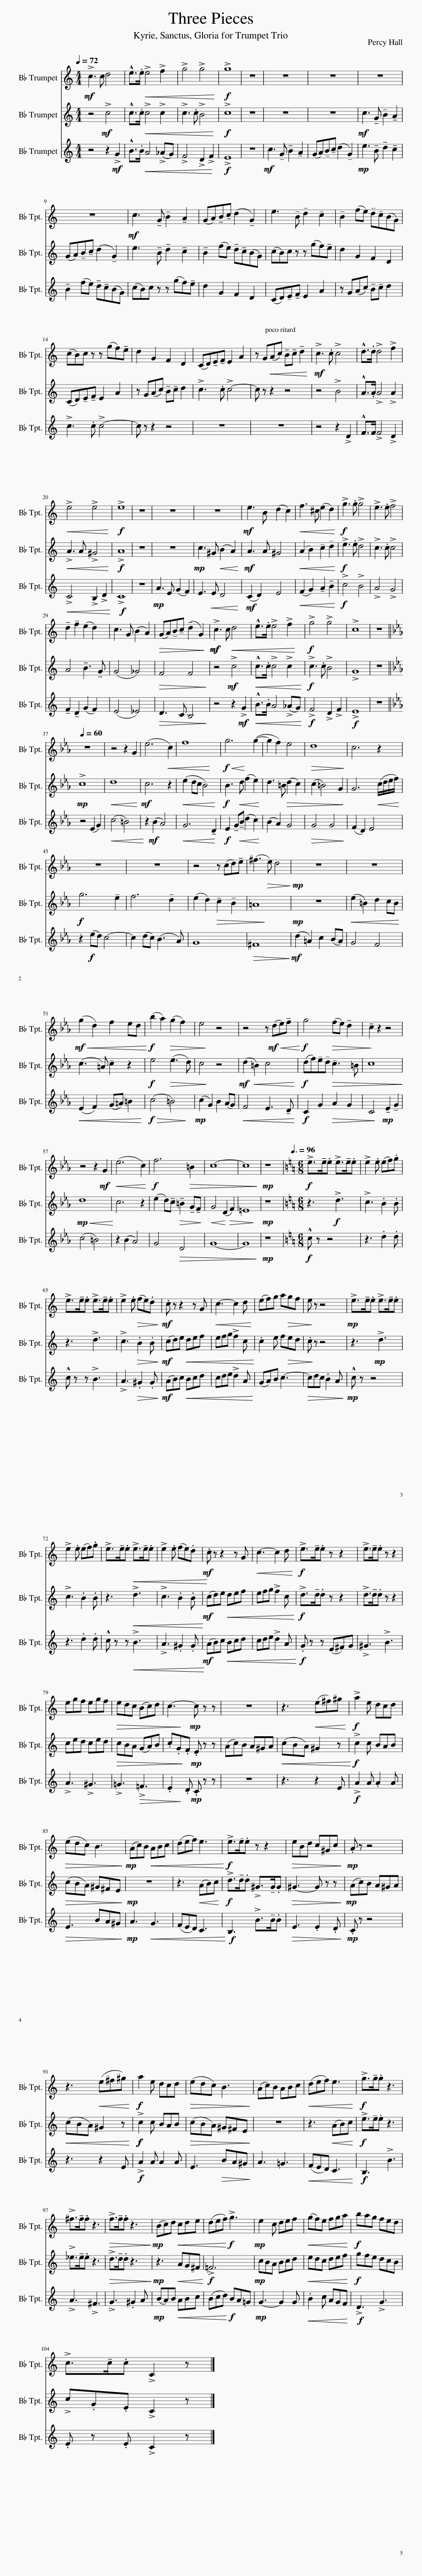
X:1
%%score 1 2 3
L:1/8
Q:1/4=72
M:4/4
I:linebreak $
K:none
V:1 treble transpose=-2
V:2 treble transpose=-2
V:3 treble transpose=-2
V:1
[K:C]!mf! !>!c3 c d4 | !^!e>.e!<(! !>!e4 !>!f2!<)! | !>!g4 !>!g4 |!f! !>!g8 | z8 | %5
 z8 | z8 | z8 |$ z8 |!mf! c3 !tenuto!G !tenuto!B2 !tenuto!A2 | %10
 (GA)!tenuto!B!tenuto!c (d2 !tenuto!G2) | e3 !tenuto!B !tenuto!d2 !tenuto!c2 | !tenuto!B2 (fe) !tenuto!d!tenuto!c(BG) |$ (cB)c z z (gf)!tenuto!e | d2 G2 F2 D2 | %15
 (CD)!tenuto!E!tenuto!F E2 A2 | z G!<(!(Ac) !tenuto!B!tenuto!c !tenuto!d2!<)! |!mf! !>!c3 .c !>!c4 | !^!d>.d !>!d4 !>!f2 |$!<(! !>!e4 !>!e4!<)! | %20
!f! !>!e8 | z8 | z8 | z8 |!mf! e3 B (d2 c2) | %25
!<(! f3 ^c (e2 d2)!<)! |!f! !>!g3 .g !>!g4 | !>!e3 .e !>!f4 |$ !tenuto!d2 !tenuto!f2 (e2 d2) | c3 G (B2 A2) | %30
!>(! (GA)!tenuto!B!tenuto!c (!tenuto!d2 G2)!>)! |!mf!!mf! !>!c3 c!<(! d4!<)! | !^!e>.e !>!e4 !>!f2 |!f! !>!g4 !>!g4 | !>!c8 | %35
 z8 ||$[K:Eb][Q:1/4=60] z8 | z4 z2 G2 | (e6!<(! c2)!<)! | f8 | %40
!f!!<(! g6 (g2-!<)! | g2 f2) e4 |!>(! d8!>)! | c6 z2 |$ z8 | %45
 z8 | z4 z (cd)!tenuto!e | (^f3!>(! e) d4!>)! |!mp! z8 | z8 |$ %50
!mf!!<(! (g2 d2) f2 ed!<)! |!f! (b2 a2)!>(! (g2 f2)!>)! | e4 z4 | z4 z!mf!!<(! (de)!tenuto!f!<)! |!f! g4!>(! (fe) !tenuto!d2!>)! | %55
 !tenuto!c2 z2 z4 |$ z4 z2!mf! G2 |!<(! (e6 c2)!<)! |!f! f6!>(! =B2!>)! | c8- | %60
 c8 |!mp! z8 |[K:C][M:6/8][Q:3/8=96]!f! !>!e>!tenuto!e.e !>!e>!tenuto!e.e | !>!e2 .e (ef).g |$ !>!e>!tenuto!e.e !>!e>!tenuto!e.e | %65
 !>!e2 .e!>(! (fe).d!>)! |!mf! .c z z2 z G |!<(! c3- c2 d!<)! | (ef)g a!>(!gf!>)! | e z z4 | %70
!mp! !>!e>!tenuto!e.e !>!e>!tenuto!e.e |$ !>!e2 .e (ef).g | !>!e>!tenuto!e.e!<(! !>!e>!tenuto!e.e!<)! | !>!e2 .e (fe).d |!mf! .c z z2 z G | %75
!<(! c3- c2 d!<)! |!f! !>!e>!tenuto!e.e z z2 | !>!e>!tenuto!e.e z z2 |$ egf egf |!>(! edc (Bc)d!>)! | %80
 c3-!mp! c z z | z6 | z3!<(! (e^f)^g!<)! |!f! !>!a2 e dcd |$!>(! (edc) B3!>)! | %85
!mp! (Ac)B!<(! ABc!<)! | (def) e3 |!f! !>!e>!tenuto!e.e z z2 |!>(! eBd c^Gc!>)! |!mp! .A z z4 |$ %90
 z3!<(! (e^f^g)!<)! |!f! a2 e dcd |!>(! (edc) B3!>)! | (Ac)B ABc |!<(! (def) e3!<)! | %95
!f! !>!g>!tenuto!g.g z3 |$ !>!^f>!tenuto!f.f z3 |!>(! !>!f>!tenuto!f.f z3!>)! |!mp! (Bc)d!<(! cde!<)! | (def)!f! !>!g3 | %100
!mp! e2 c def |!<(! (gf)e fga!<)! |!f! bag fed |$ !>!c>!tenuto!c.c !>!C2 z |] %104
V:2
[K:C] z4!mf! !>!c4 | !^!c>.c!<(! !>!c4 !>!c2!<)! | !>!c3 .c !>!B4 |!f! !>!c8 | z8 | %5
 z8 | z8 |!mf! c3 !tenuto!G !tenuto!B2 !tenuto!A2 |$ (GA)!tenuto!B!tenuto!c (d2 !tenuto!G2) | e3 !tenuto!B !tenuto!d2 !tenuto!c2 | %10
 !tenuto!B2 (fe) !tenuto!d!tenuto!c(BG) | (cB)c z z (gf)!tenuto!e | d2 G2 F2 D2 |$ (CD)!tenuto!E!tenuto!F E2 A2 | z G(Ac) !tenuto!B!tenuto!c d2 | %15
 !>!c3 .c !>!c4- | c z z2 z4 | z4 !>!B4 | !^!A>.A !>!A4 !>!A2 |$!<(! !>!A3 A !>!^G4!<)! | %20
!f! !>!A8 | z8 | z8 |!mp! c3 ^G!<(! (B2 A2)!<)! |!mf! A3 A ^G4 | %25
!<(! (A2 B2) !tenuto!c2 !tenuto!d2!<)! |!f! !>!e3 .e !>!d4 | !>!c3 .c !>!c4 |$ A4 !tenuto!B3 !tenuto!G | (G4 _G4) | %30
!>(! F4 F4!>)! | z4!mf! !>!c4 |!<(! !^!c>.c !>!c4 !>!c2!<)! |!f! !>!c3 .c !>!B4 | !>!G8 | %35
 z8 ||$[K:Eb]!mp! !>!c8 |!<(! d8!<)! |!mf! c6 z2 |!<(! (e2 dc B4)!<)! | %40
!f! B3!<(! d (f2 e2)!<)! | d3 =B!>(! (d2 c2)!>)! | (c2 =B4) G2 | G6!<(! (c/d/e/f/)!<)! |$!f! g6 !tenuto!e2 | %45
 f6 !tenuto!d2 | (e2 d2)!>(! !tenuto!c2 !tenuto!B2!>)! | =A8 |!mp! z8 |!<(! (e2 =B2) d2 cB!<)! |$ %50
 (c3 =A) !tenuto!c2 z2 |!f! e4!>(! (e3 d)!>)! | c4 z4 |!mf! (d2!<(! =B2) c4!<)! |!f! (df)!tenuto!e!tenuto!d!>(! !tenuto!c3 =B!>)! | %55
 c8 |$!mp!!<(! d8!<)! | c6 z2 | (e2 d)!tenuto!c!>(! !tenuto!=B2 !tenuto!G!tenuto!F!>)! |!<(! G4 (D2!>(! F2)!<)!!>)! | %60
 =E8 |!mp! z8 |[K:C][M:6/8] z3!f! !>!d3 | !>!c3 .B2 .B |$ z3 !>!d3 | %65
 !>!c3!>(! .B2 .B!>)! |!mf! (cd)e!<(! def!<)! | efg !>!f2 c | .c2 e f!>(!ed!>)! | .c z z4 | %70
 z3!mp! !>!d3 |$ !>!c3 .B2 .B | z3!<(! !>!d3!<)! | !>!c3 .B2 .B |!mf! (cd)e!<(! def!<)! | %75
 efg !>!f2 c |!f! !>!d>!tenuto!d.d z z2 | !>!d>!tenuto!d.d z z2 |$ ced ced |!>(! cBA (GA)B!>)! | %80
 .c.G.F!mp! .E z z | (Ac)B A^GA |!<(! (cBA) ^G2 z!<)! |!f! !>!c2 c BAB |$!>(! (cBA) ^G^FE!>)! | %85
!mp! z6 | z3!<(! (AB)c!<)! |!f! !>!d>!tenuto!d.d !>!^G>!tenuto!G.G |!>(! ^G3- G z z!>)! |!mp! (Ac)B A^GA |$ %90
!<(! (cBA) ^G2 z!<)! |!f!!f! !>!c2 c BAB |!>(! (cBA) ^G^FE!>)! | z6 | z3!<(! (AB)c!<)! | %95
!f! !>!e>!tenuto!e.e z3 |$ !>!_e>!tenuto!e.e z3 |!>(! !>!d>!tenuto!d.d z3!>)! |!mp! z3!<(! AG^F!<)! |!f! !>!=F6 | %100
!mp! cBA Bcd |!<(! edc def!<)! |!f! gfe dcB |$ !>!c.G.E !>!C2 z |] %104
V:3
[K:C] z4 z2!mf! !>!G2 | !^!B>.B!<(! A4 (!>!_AG)!<)! | !>!F4 !>!D2 !>!F2 |!f! !>!E8 | z8 | %5
!mf! c3 !tenuto!G !tenuto!B2 !tenuto!A2 | (GA)!tenuto!B!tenuto!c (d2 !tenuto!G2) |!mp! e3 !tenuto!B !tenuto!d2 !tenuto!c2 |$ !tenuto!B2 (fe) !tenuto!d!tenuto!c(BG) | (cB)c z z (gf)!tenuto!e | %10
 d2 G2 F2 D2 | (CD)!tenuto!E!tenuto!F E2 A2 | z G(Ac) !tenuto!B!tenuto!c d2 |$ !>!c3 .c !>!c4- | c z z2 z4 | %15
 z8 | z8 | z4 z2 !>!D2 | !^!F>F !>!F4 !>!D2 |$!<(! !>!C4 !>!B,2 !>!D2!<)! | %20
!f! !>!C8 | z8 |!mp! A3 E (G2 F2) | E3!<(! E D4!<)! |!mf! (C2 D2) E4 | %25
!<(! (F2 G2) !tenuto!A2 !tenuto!B2!<)! |!f! !>!c4 !>!B4 | !>!A4 !>!G4 |$ !tenuto!F2 !tenuto!D2 (G2 F2) | (E4 _E4) | %30
!>(! D3 C B,4!>)! | z4 z2!mf! !>!G2 |!<(! !^!B>.B A4 (!>!_AG)!<)! |!f! !>!F4 !>!D2 !>!F2 |!f! !>!E8 | %35
 z8 ||$[K:Eb] z4 (E2 G2) |!<(! (c4 =B4)!<)! | z2!mf! (B2 A4) |!<(! G6 !tenuto!D2!<)! | %40
!f! E2 !tenuto!G!<(!!tenuto!B (d2 c2)!<)! | (B2 A2) G4 |!>(! G4 G4!>)! | (F2 D2) E4 |$ z2!f! (ed) c4- | %45
 c2 (dc) (B3 A) | G8 |!>(! ^F8!>)! |!mf! (d2 =A2) c2 (BA) | G4 F4 |$ %50
!<(! (E2 F2) (G=A) =B2!<)! |!f!!>(! (c4 =B4)!>)! |!mp! (c2 G2) B2 (AG) |!<(! F4 E3 !tenuto!D!<)! |!f! C2 G2!>(! A2 G2!>)! | %55
 C4!mp! !tenuto!E2 !tenuto!G2 |$ (c4 =B4) | z2 (B2 A4) | G4!>(! D4!>)! | G8- | %60
 G8 |!mp! z8 |[K:C][M:6/8]!f! !^!c z z4 | z3 .d2 .d |$ !^!c z z !>!B3 | %65
 !>!A3!>(! .^G2 .G!>)! |!mf! (AB)c!<(! Bcd!<)! | cde !>!d2 A | (GA)B c3- |!>(! cdc .B2 A!>)! | %70
!mp! !^!c z z4 |$ z3 .d2 .d | !^!c z z!<(! !>!B3!<)! | !>!A3 .^G2 .G |!mf! (AB)c!<(! Bcd!<)! | %75
 cde !>!d2 A |!f! .G z z (E^F)G | !>!^G3 !>!B3 |$ !>!A3 !>!^G3 | !>!=G3!>(! !>!=F3!>)! | %80
 .E2 .D!mp! .C z z | z6 | z3 z2 E |!f! !>!A2 A .A2 A |$!>(! E3 BA^G!>)! | %85
!mp! A3!<(! G3!<)! | (FED) C3 |!f! B,3 !>!B>!tenuto!B.B |!>(! E3 .E2 .D!>)! |!mp! .C z z4 |$ %90
 z3 z2 E |!f! !>!A2 A A2 A | E3!>(! BA^G!>)! | A3 =G3 |!<(! (FED) C3!<)! | %95
!f! B,3 !>!B3 |$ !>!A3 !>!^F3 | !>!G3 .^G2 A |!mp! (BA)B!<(! ABc!<)! | (Bcd)!f! BA=G | %100
!mp! G3- G2 G |!<(! .B2 c AGF!<)! |!f! !>!D3 !>!G3 |$ .E z .E !>!C2 z |] %104
